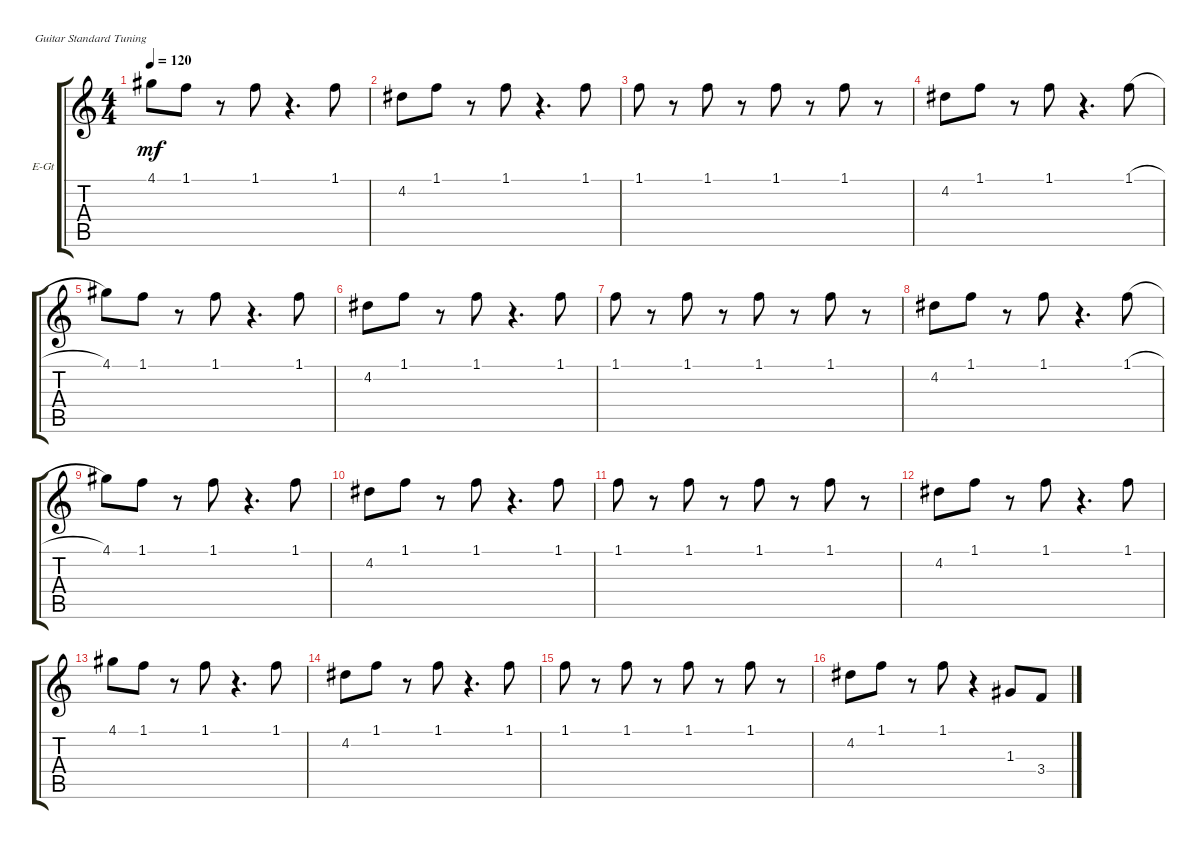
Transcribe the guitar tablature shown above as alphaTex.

\defaultSystemsLayout 4
\bracketExtendMode groupsimilarinstruments
\firstSystemTrackNameOrientation horizontal
\otherSystemsTrackNameOrientation horizontal
\track ("Vocal" "E-Gt") {instrument overdrivenguitar}
\staff {score tabs}
\tuning (E4 B3 G3 D3 A2 E2)
\ts (4 4)
\tempo 120
\clef g2
\scale
0.333333
\ks c
4.1.8{dy mf} 1.1.8 r.8 1.1.8 r.4{d} 1.1.8 |
\scale
0.333333 4.2.8 1.1.8 r.8 1.1.8 r.4{d} 1.1.8 |
\scale
0.333333 1.1.8 r.8 1.1.8 r.8 1.1.8 r.8 1.1.8 r.8 |
\scale
0.333333 4.2.8 1.1.8 r.8 1.1.8 r.4{d} 1.1{h}.8 |
\scale
0.333333 4.1.8 1.1.8 r.8 1.1.8 r.4{d} 1.1.8 |
4.2.8 1.1.8 r.8 1.1.8 r.4{d} 1.1.8 |
1.1.8 r.8 1.1.8 r.8 1.1.8 r.8 1.1.8 r.8 |
4.2.8 1.1.8 r.8 1.1.8 r.4{d} 1.1{h}.8 |
4.1.8 1.1.8 r.8 1.1.8 r.4{d} 1.1.8 |
4.2.8 1.1.8 r.8 1.1.8 r.4{d} 1.1.8 |
1.1.8 r.8 1.1.8 r.8 1.1.8 r.8 1.1.8 r.8 |
4.2.8 1.1.8 r.8 1.1.8 r.4{d} 1.1.8 |
4.1.8 1.1.8 r.8 1.1.8 r.4{d} 1.1.8 |
4.2.8 1.1.8 r.8 1.1.8 r.4{d} 1.1.8 |
1.1.8 r.8 1.1.8 r.8 1.1.8 r.8 1.1.8 r.8 |
4.2.8 1.1.8 r.8 1.1.8 r.4 1.3.8 3.4.8
